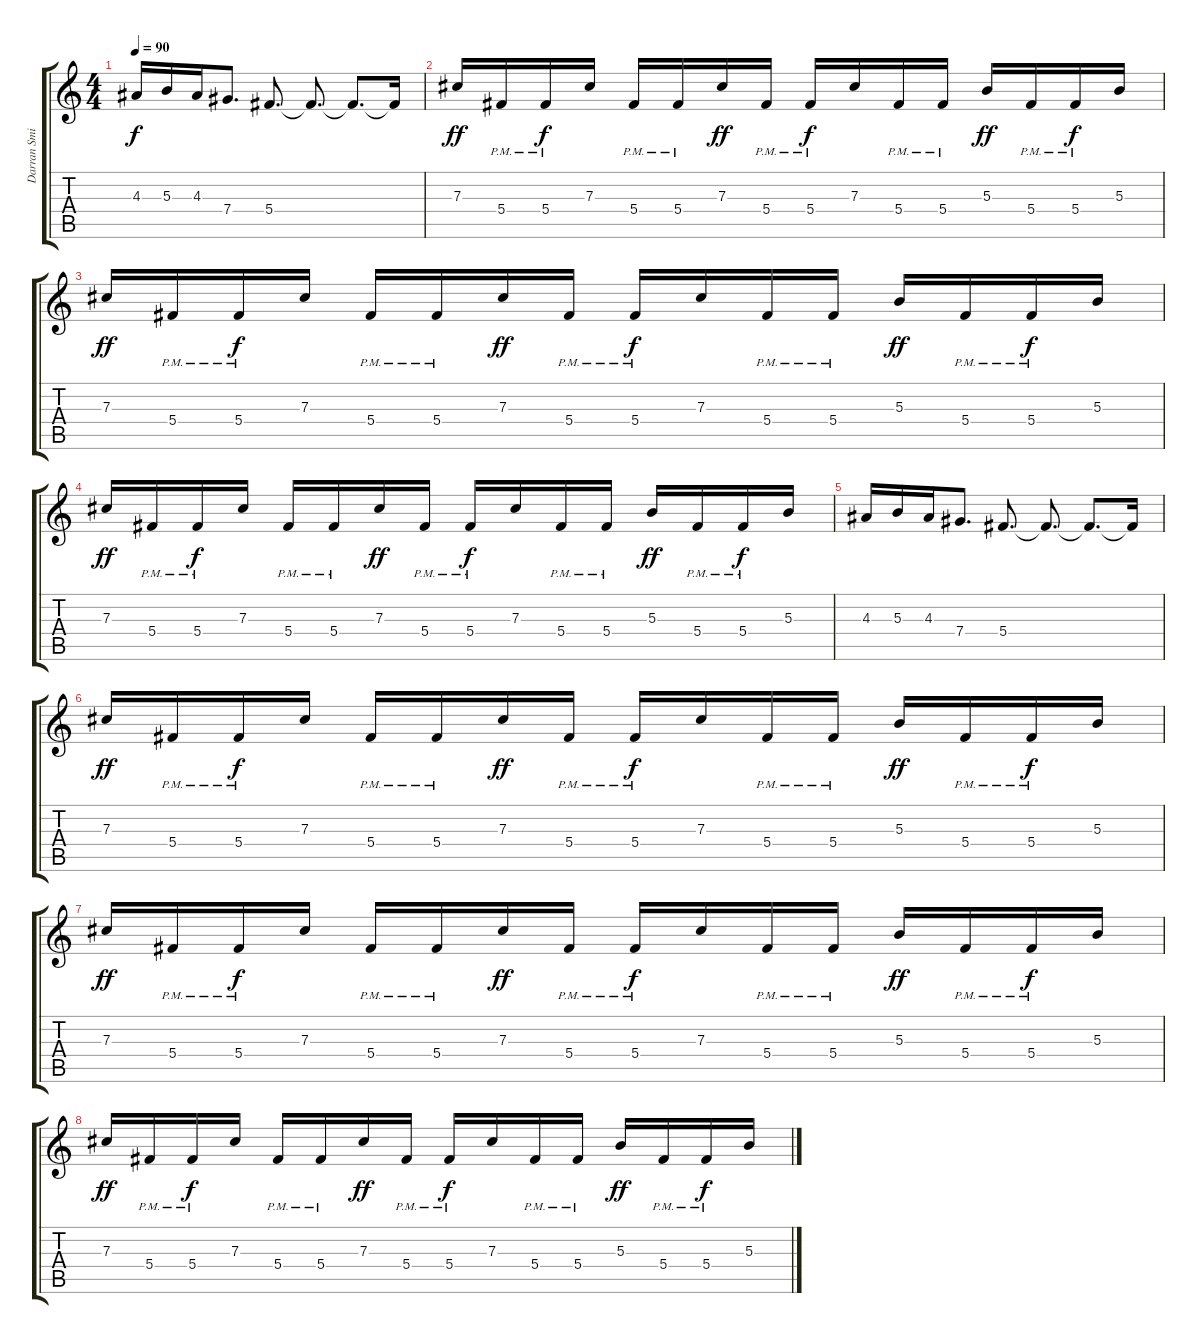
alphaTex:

\track ("Darran Smith" "Darran Smi") {instrument distortionguitar}
\staff {score tabs}
\tuning (Eb4 Bb3 Gb3 Db3 Ab2 Db2) {hide}
\ts (4 4)
\tempo 90
\clef g2
\ks c
4.3.16{dy f} 5.3.16 4.3.16 7.4.8{d} 5.4.8{d} 5.4{t}.8{d} 5.4{t}.8{d} 5.4{t}.16 |
7.3.16{dy ff} 5.4{pm}.16 5.4{pm}.16{dy f} 7.3.16 5.4{pm}.16 5.4{pm}.16 7.3.16{dy ff} 5.4{pm}.16 5.4{pm}.16{dy f} 7.3.16 5.4{pm}.16 5.4{pm}.16 5.3.16{dy ff} 5.4{pm}.16 5.4{pm}.16{dy f} 5.3.16 |
7.3.16{dy ff} 5.4{pm}.16 5.4{pm}.16{dy f} 7.3.16 5.4{pm}.16 5.4{pm}.16 7.3.16{dy ff} 5.4{pm}.16 5.4{pm}.16{dy f} 7.3.16 5.4{pm}.16 5.4{pm}.16 5.3.16{dy ff} 5.4{pm}.16 5.4{pm}.16{dy f} 5.3.16 |
7.3.16{dy ff} 5.4{pm}.16 5.4{pm}.16{dy f} 7.3.16 5.4{pm}.16 5.4{pm}.16 7.3.16{dy ff} 5.4{pm}.16 5.4{pm}.16{dy f} 7.3.16 5.4{pm}.16 5.4{pm}.16 5.3.16{dy ff} 5.4{pm}.16 5.4{pm}.16{dy f} 5.3.16 |
4.3.16 5.3.16 4.3.16 7.4.8{d} 5.4.8{d} 5.4{t}.8{d} 5.4{t}.8{d} 5.4{t}.16 |
7.3.16{dy ff} 5.4{pm}.16 5.4{pm}.16{dy f} 7.3.16 5.4{pm}.16 5.4{pm}.16 7.3.16{dy ff} 5.4{pm}.16 5.4{pm}.16{dy f} 7.3.16 5.4{pm}.16 5.4{pm}.16 5.3.16{dy ff} 5.4{pm}.16 5.4{pm}.16{dy f} 5.3.16 |
7.3.16{dy ff} 5.4{pm}.16 5.4{pm}.16{dy f} 7.3.16 5.4{pm}.16 5.4{pm}.16 7.3.16{dy ff} 5.4{pm}.16 5.4{pm}.16{dy f} 7.3.16 5.4{pm}.16 5.4{pm}.16 5.3.16{dy ff} 5.4{pm}.16 5.4{pm}.16{dy f} 5.3.16 |
7.3.16{dy ff} 5.4{pm}.16 5.4{pm}.16{dy f} 7.3.16 5.4{pm}.16 5.4{pm}.16 7.3.16{dy ff} 5.4{pm}.16 5.4{pm}.16{dy f} 7.3.16 5.4{pm}.16 5.4{pm}.16 5.3.16{dy ff} 5.4{pm}.16 5.4{pm}.16{dy f} 5.3.16
